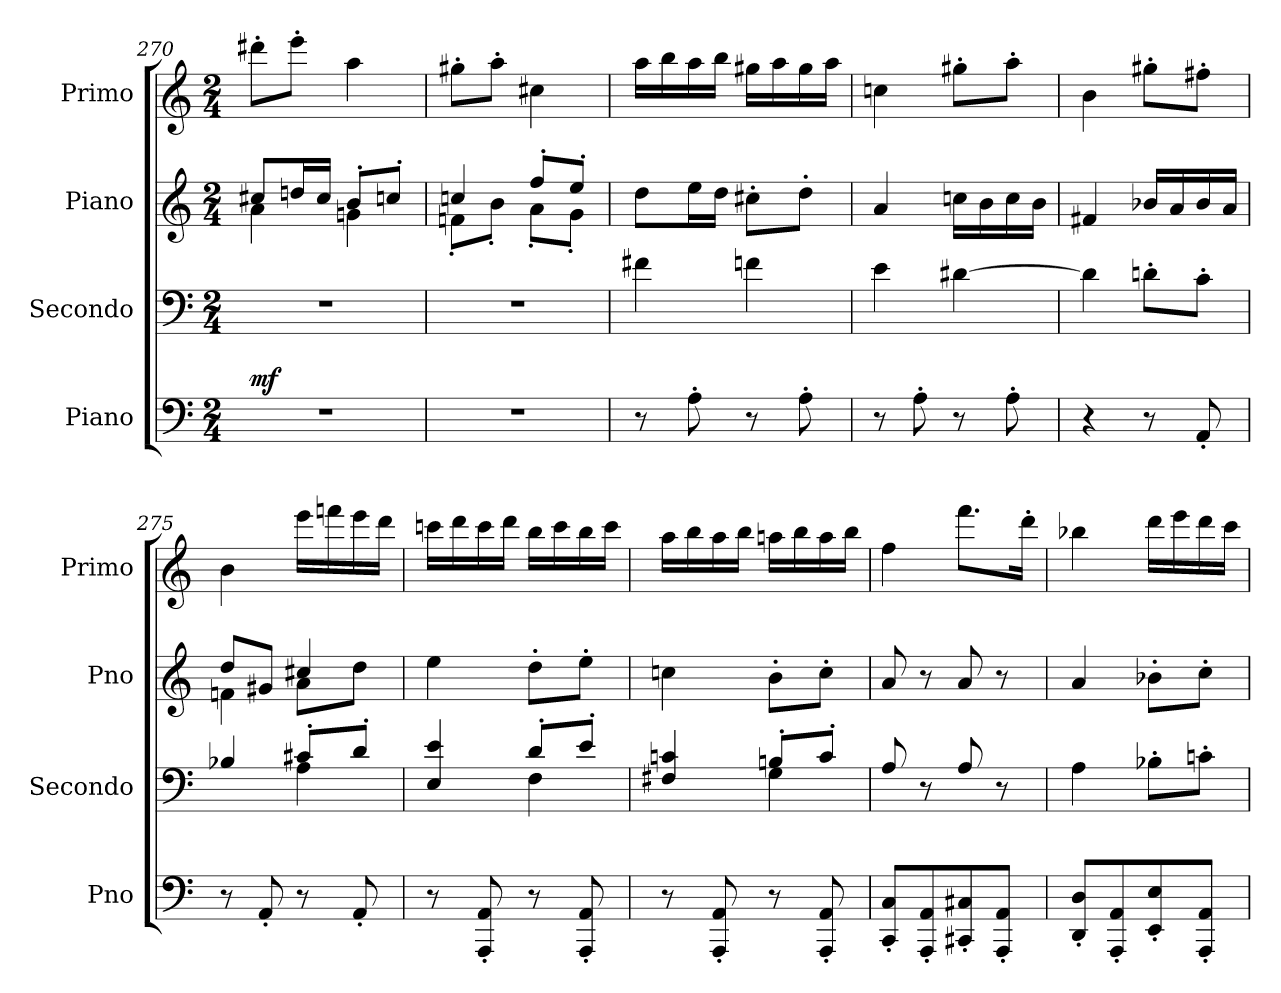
**kern	**dynam	**kern	**kern	**kern
*part4	*part4	*part3	*part2	*part1
*staff4	*staff4	*staff3	*staff2	*staff1
*I"Piano	*	*I"Secondo	*I"Piano	*I"Primo
*I'Pno	*	*I'Secondo	*I'Pno	*I'Primo
*clefF4	*	*clefF4	*clefG2	*clefG2
*k[]	*	*k[]	*k[]	*k[]
*C:	*	*C:	*C:	*C:
*M2/4	*	*M2/4	*M2/4	*M2/4
=270	=270	=270	=270	=270
*	*	*	*^	*
!	!LO:DY:a	!	!	!	!
2r	mf	2r	8cc#X/L	4a\	8ddd#X'\L
.	.	.	16ddn/L	.	8eee'\J
.	.	.	16cc#/JJ	.	.
.	.	.	8b'/L	4gn\	4aa\
.	.	.	8ccn'/J	.	.
=271	=271	=271	=271	=271	=271
2r	.	2r	4ccn/	8fn'\L	8gg#X'\L
.	.	.	.	8b'\J	8aa'\J
.	.	.	8ff'/L	8a'\L	4cc#X\
.	.	.	8ee'/J	8g'\J	.
*	*	*	*v	*v	*
=272	=272	=272	=272	=272
8r	.	4f#X\	8dd\L	16aa\LL
.	.	.	.	16bb\
8A'\	.	.	16ee\L	16aa\
.	.	.	16dd\JJ	16bb\JJ
8r	.	4fn\	8cc#X'\L	16gg#X\LL
.	.	.	.	16aa\
8A'\	.	.	8dd'\J	16gg#\
.	.	.	.	16aa\JJ
=273	=273	=273	=273	=273
8r	.	4e\	4a/	4ccn\
8A'\	.	.	.	.
8r	.	[4d#X\	16ccn\LL	8gg#X'\L
.	.	.	16b\	.
8A'\	.	.	16cc\	8aa'\J
.	.	.	16b\JJ	.
!!LO:PB:g=z
=274	=274	=274	=274	=274
4r	.	4d#\]	4f#X/	4b\
8r	.	8dn'\L	16b-X/LL	8gg#X'\L
.	.	.	16a/	.
8AA'/	.	8c'\J	16b-/	8ff#X'\J
.	.	.	16a/JJ	.
=275	=275	=275	=275	=275
*	*	*^	*^	*
8r	.	4B-X/	4ryy	8dd/L	4fn\	4b\
8AA'/	.	.	.	8g#X/J	.	.
8r	.	8c#X'/L	4A\	4cc#X/	8a\L	16eee\LL
.	.	.	.	.	.	16fffn\
8AA'/	.	8d'/J	.	.	8dd\J	16eee\
.	.	.	.	.	.	16ddd\JJ
*	*	*	*	*v	*v	*
!!LO:PB:g=z
=276	=276	=276	=276	=276	=276
8r	.	4E/ 4e/	4ryy	4ee\	16cccn\LL
.	.	.	.	.	16ddd\
8AAA/' 8AA/'	.	.	.	.	16ccc\
.	.	.	.	.	16ddd\JJ
8r	.	8d'/L	4F\	8dd'\L	16bb\LL
.	.	.	.	.	16ccc\
8AAA/' 8AA/'	.	8e'/J	.	8ee'\J	16bb\
.	.	.	.	.	16ccc\JJ
=277	=277	=277	=277	=277	=277
8r	.	4F#X/ 4cn/	4ryy	4ccn\	16aa\LL
.	.	.	.	.	16bb\
8AAA/' 8AA/'	.	.	.	.	16aa\
.	.	.	.	.	16bb\JJ
8r	.	8Bn'/L	4G\	8b'\L	16aan\LL
.	.	.	.	.	16bb\
8AAA/' 8AA/'	.	8c'/J	.	8cc'\J	16aa\
.	.	.	.	.	16bb\JJ
*	*	*v	*v	*	*
=278	=278	=278	=278	=278
8CC/' 8C/'L	.	8A/	8a/	4ff\
8AAA/' 8AA/'	.	8r	8r	.
8CC#X/' 8C#X/'	.	8A/	8a/	8.fff\L
8AAA/' 8AA/'J	.	8r	8r	.
.	.	.	.	16ddd'\Jk
=279	=279	=279	=279	=279
8DD/' 8D/'L	.	4A\	4a/	4bb-X\
8AAA/' 8AA/'	.	.	.	.
8EE/' 8E/'	.	8B-X'\L	8b-X'\L	16ddd\LL
.	.	.	.	16eee\
8AAA/' 8AA/'J	.	8cn'\J	8cc'\J	16ddd\
.	.	.	.	16ccc\JJ
=	=	=	=	=
*-	*-	*-	*-	*-
